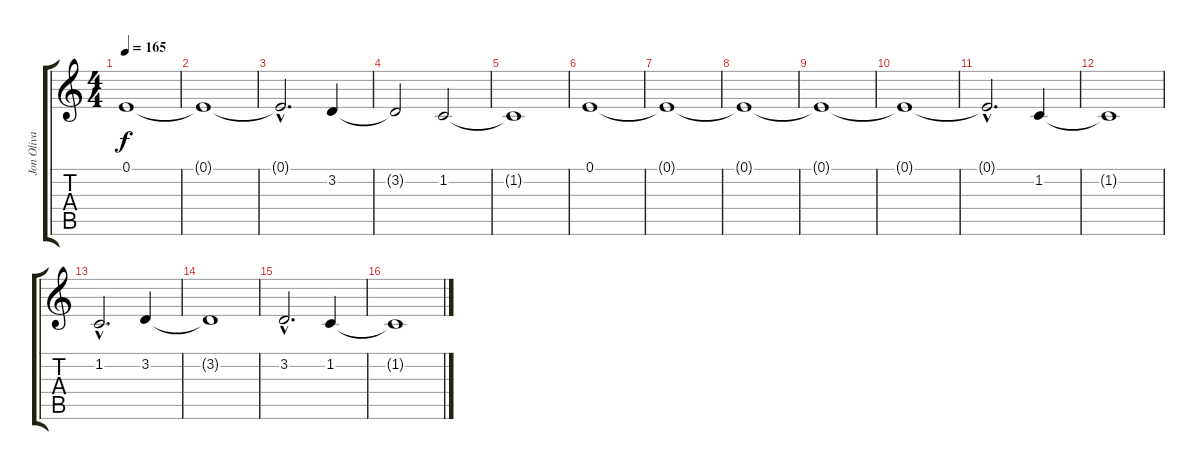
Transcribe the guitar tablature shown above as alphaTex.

\track ("Jon Oliva" "Jon Oliva") {instrument stringensemble1}
\staff {score tabs}
\tuning (E4 B3 G3 D3 A2 E2) {hide}
\ts (4 4)
\tempo 165
\clef g2
\ks c
0.1{t}.1{dy f} |
0.1{t}.1 |
0.1{hac t}.2{d} 3.2.4 |
3.2{t}.2 1.2.2 |
1.2{t}.1 |
0.1.1{volume 8} |
0.1{t}.1 |
0.1{t}.1 |
0.1{t}.1 |
0.1{t}.1 |
0.1{hac t}.2{d} 1.2.4{volume 14} |
1.2{t}.1 |
1.2{hac}.2{d} 3.2.4 |
3.2{t}.1 |
3.2{hac}.2{d} 1.2.4 |
1.2{t}.1
